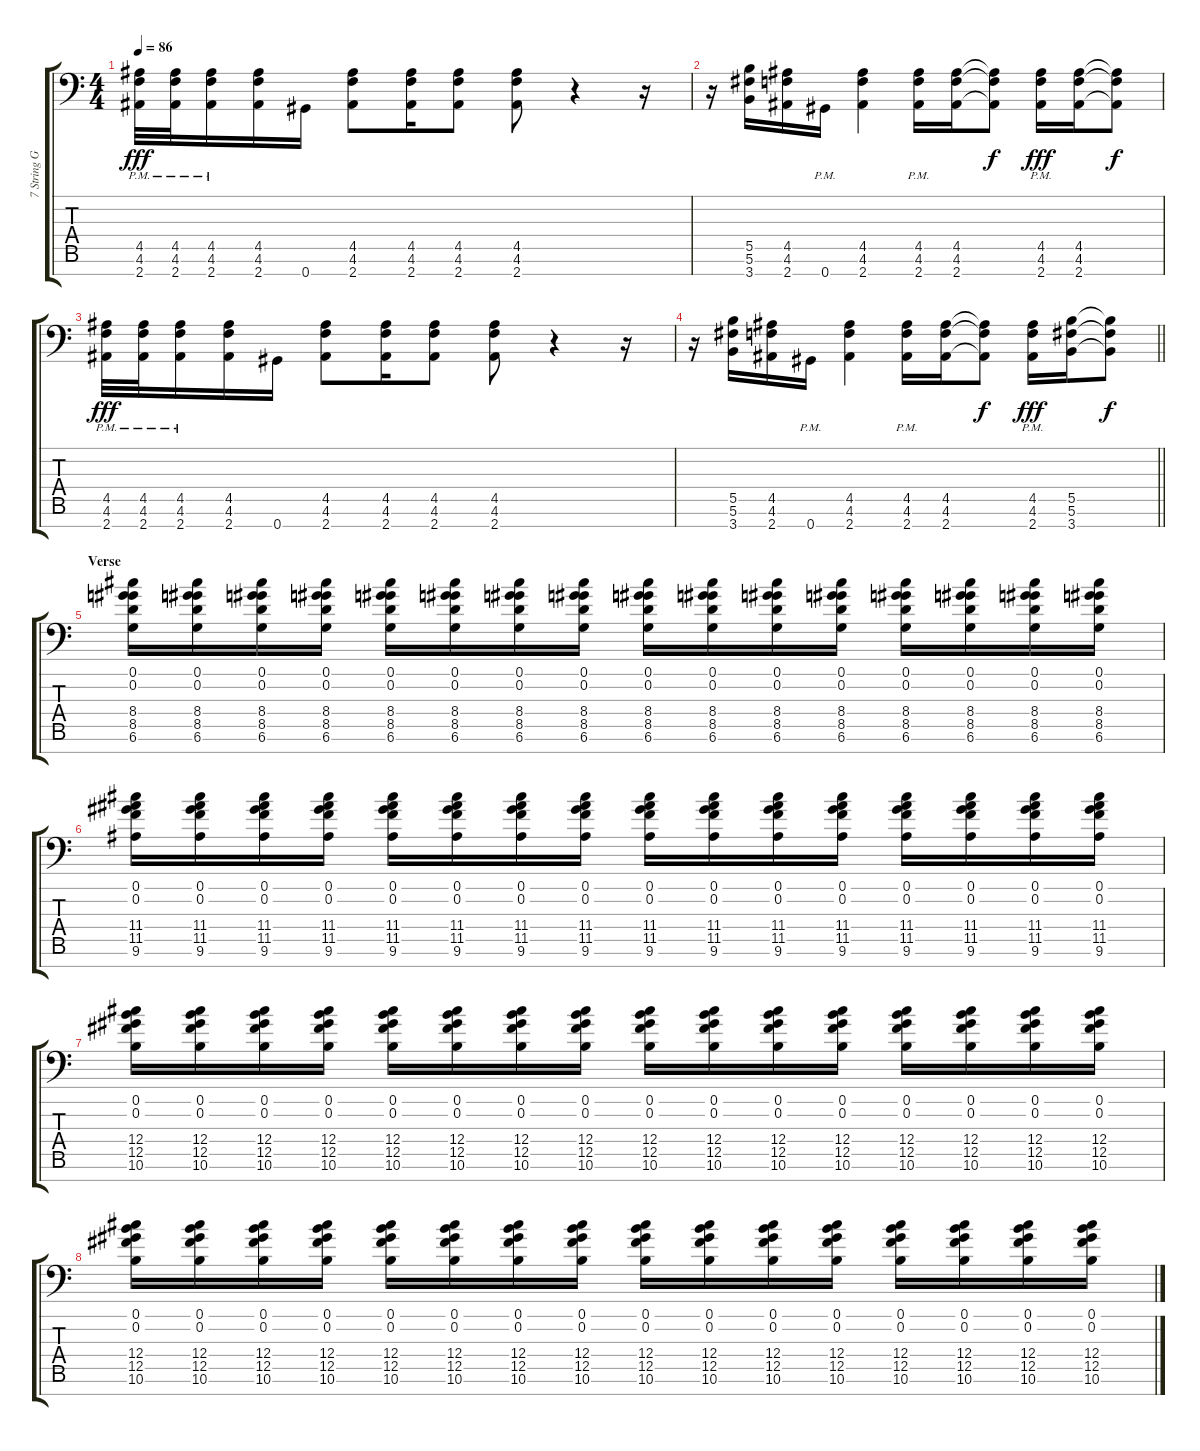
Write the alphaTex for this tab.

\track ("7 String Gtr (G# C# F# B E G# C#)" "7 String G") {instrument distortionguitar}
\staff {score tabs}
\tuning (Db4 Ab3 E3 B2 Gb2 Db2 Ab1) {hide}
\ts (4 4)
\tempo 86
\clef f4
\ks c
(4.5{pm} 4.6{pm} 2.7{pm}).32{dy fff} (4.5{pm} 4.6{pm} 2.7{pm}).32 (4.5{pm} 4.6{pm} 2.7{pm}).16 (4.5 4.6 2.7).16 0.7.16 (4.5 4.6 2.7).8 (4.5 4.6 2.7).16 (4.5 4.6 2.7).8 (4.5 4.6 2.7).8 r.4 r.16 |
r.16 (5.5 5.6 3.7).16 (4.5 4.6 2.7).16 0.7{pm}.16 (4.5 4.6 2.7).4 (4.5{pm} 4.6{pm} 2.7{pm}).16 (4.5 4.6 2.7).16 (4.5{t} 4.6{t} 2.7{t}).8{dy f} (4.5{pm} 4.6{pm} 2.7{pm}).16{dy fff} (4.5 4.6 2.7).16 (4.5{t} 4.6{t} 2.7{t}).8{dy f} |
(4.5{pm} 4.6{pm} 2.7{pm}).32{dy fff} (4.5{pm} 4.6{pm} 2.7{pm}).32 (4.5{pm} 4.6{pm} 2.7{pm}).16 (4.5 4.6 2.7).16 0.7.16 (4.5 4.6 2.7).8 (4.5 4.6 2.7).16 (4.5 4.6 2.7).8 (4.5 4.6 2.7).8 r.4 r.16 |
\barLineRight lightlight
r.16 (5.5 5.6 3.7).16 (4.5 4.6 2.7).16 0.7{pm}.16 (4.5 4.6 2.7).4 (4.5 4.6 2.7{pm}).16 (4.5 4.6 2.7).16 (4.5{t} 4.6{t} 2.7{t}).8{dy f} (4.5{pm} 4.6{pm} 2.7{pm}).16{dy fff} (5.5 5.6 3.7).16 (5.5{t} 5.6{t} 3.7{t}).8{dy f} |
\section ("" "Verse ")
(0.1 0.2 8.4 8.5 6.6).16 (0.1 0.2 8.4 8.5 6.6).16 (0.1 0.2 8.4 8.5 6.6).16 (0.1 0.2 8.4 8.5 6.6).16 (0.1 0.2 8.4 8.5 6.6).16 (0.1 0.2 8.4 8.5 6.6).16 (0.1 0.2 8.4 8.5 6.6).16 (0.1 0.2 8.4 8.5 6.6).16 (0.1 0.2 8.4 8.5 6.6).16 (0.1 0.2 8.4 8.5 6.6).16 (0.1 0.2 8.4 8.5 6.6).16 (0.1 0.2 8.4 8.5 6.6).16 (0.1 0.2 8.4 8.5 6.6).16 (0.1 0.2 8.4 8.5 6.6).16 (0.1 0.2 8.4 8.5 6.6).16 (0.1 0.2 8.4 8.5 6.6).16 |
(0.1 0.2 11.4 11.5 9.6).16 (0.1 0.2 11.4 11.5 9.6).16 (0.1 0.2 11.4 11.5 9.6).16 (0.1 0.2 11.4 11.5 9.6).16 (0.1 0.2 11.4 11.5 9.6).16 (0.1 0.2 11.4 11.5 9.6).16 (0.1 0.2 11.4 11.5 9.6).16 (0.1 0.2 11.4 11.5 9.6).16 (0.1 0.2 11.4 11.5 9.6).16 (0.1 0.2 11.4 11.5 9.6).16 (0.1 0.2 11.4 11.5 9.6).16 (0.1 0.2 11.4 11.5 9.6).16 (0.1 0.2 11.4 11.5 9.6).16 (0.1 0.2 11.4 11.5 9.6).16 (0.1 0.2 11.4 11.5 9.6).16 (0.1 0.2 11.4 11.5 9.6).16 |
(0.1 0.2 12.4 12.5 10.6).16 (0.1 0.2 12.4 12.5 10.6).16 (0.1 0.2 12.4 12.5 10.6).16 (0.1 0.2 12.4 12.5 10.6).16 (0.1 0.2 12.4 12.5 10.6).16 (0.1 0.2 12.4 12.5 10.6).16 (0.1 0.2 12.4 12.5 10.6).16 (0.1 0.2 12.4 12.5 10.6).16 (0.1 0.2 12.4 12.5 10.6).16 (0.1 0.2 12.4 12.5 10.6).16 (0.1 0.2 12.4 12.5 10.6).16 (0.1 0.2 12.4 12.5 10.6).16 (0.1 0.2 12.4 12.5 10.6).16 (0.1 0.2 12.4 12.5 10.6).16 (0.1 0.2 12.4 12.5 10.6).16 (0.1 0.2 12.4 12.5 10.6).16 |
(0.1 0.2 12.4 12.5 10.6).16 (0.1 0.2 12.4 12.5 10.6).16 (0.1 0.2 12.4 12.5 10.6).16 (0.1 0.2 12.4 12.5 10.6).16 (0.1 0.2 12.4 12.5 10.6).16 (0.1 0.2 12.4 12.5 10.6).16 (0.1 0.2 12.4 12.5 10.6).16 (0.1 0.2 12.4 12.5 10.6).16 (0.1 0.2 12.4 12.5 10.6).16 (0.1 0.2 12.4 12.5 10.6).16 (0.1 0.2 12.4 12.5 10.6).16 (0.1 0.2 12.4 12.5 10.6).16 (0.1 0.2 12.4 12.5 10.6).16 (0.1 0.2 12.4 12.5 10.6).16 (0.1 0.2 12.4 12.5 10.6).16 (0.1 0.2 12.4 12.5 10.6).16
